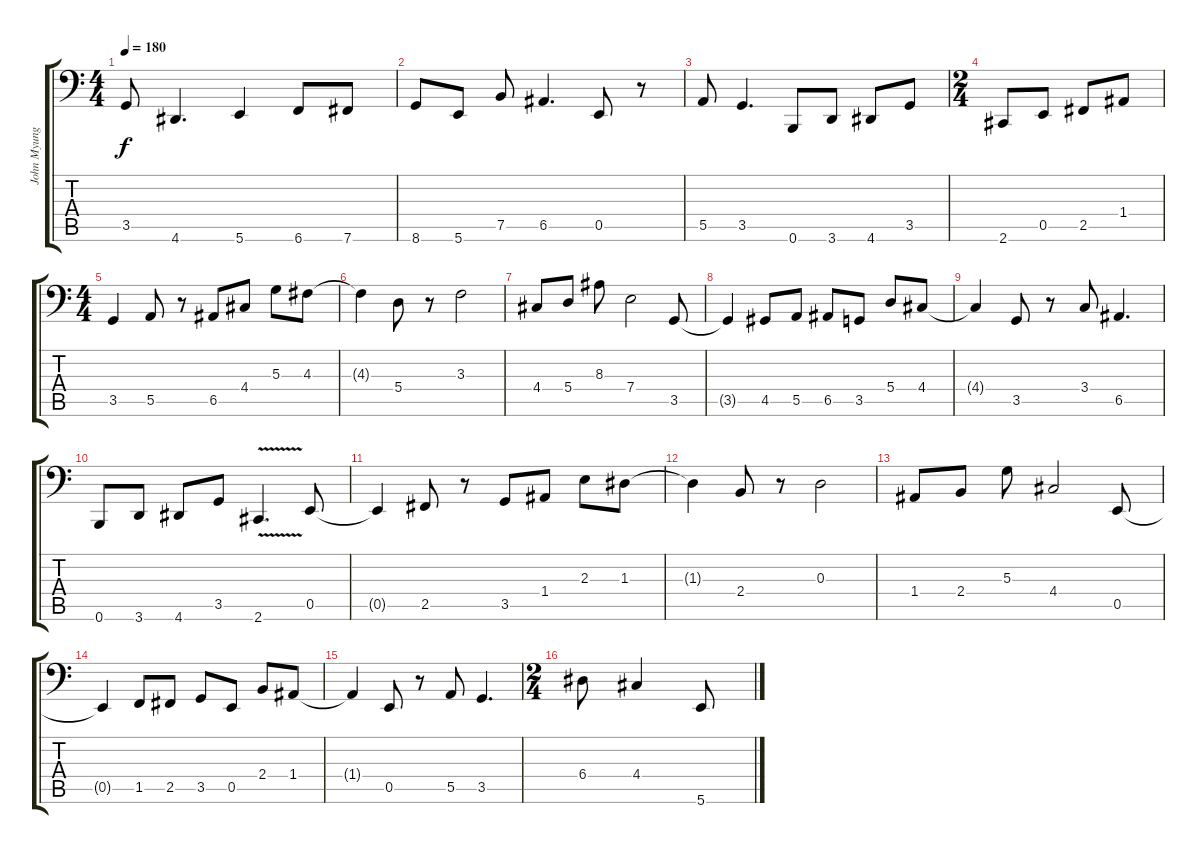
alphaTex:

\track ("John Myung - Bass" "John Myung") {instrument electricbassfinger}
\staff {score tabs}
\tuning (C3 G2 D2 A1 E1 B0) {hide}
\ts (4 4)
\tempo 180
\clef f4
\ks c
3.5.8{dy f} 4.6.4{d} 5.6.4 6.6.8 7.6.8 |
8.6.8 5.6.8 7.5.8 6.5.4{d} 0.5.8 r.8 |
5.5.8 3.5.4{d} 0.6.8 3.6.8 4.6.8 3.5.8 |
\ts (2 4)
2.6.8 0.5.8 2.5.8 1.4.8 |
\ts (4 4)
3.5.4 5.5.8 r.8 6.5.8 4.4.8 5.3.8 4.3.8 |
4.3{t}.4 5.4.8 r.8 3.3.2 |
4.4.8 5.4.8 8.3.8 7.4.2 3.5.8 |
3.5{t}.4 4.5.8 5.5.8 6.5.8 3.5.8 5.4.8 4.4.8 |
4.4{t}.4 3.5.8 r.8 3.4.8 6.5.4{d} |
0.6.8 3.6.8 4.6.8 3.5.8 2.6{v}.4{d} 0.5.8 |
0.5{t}.4 2.5.8 r.8 3.5.8 1.4.8 2.3.8 1.3.8 |
1.3{t}.4 2.4.8 r.8 0.3.2 |
1.4.8 2.4.8 5.3.8 4.4.2 0.5.8 |
0.5{t}.4 1.5.8 2.5.8 3.5.8 0.5.8 2.4.8 1.4.8 |
1.4{t}.4 0.5.8 r.8 5.5.8 3.5.4{d} |
\ts (2 4)
6.4.8 4.4.4 5.6.8
